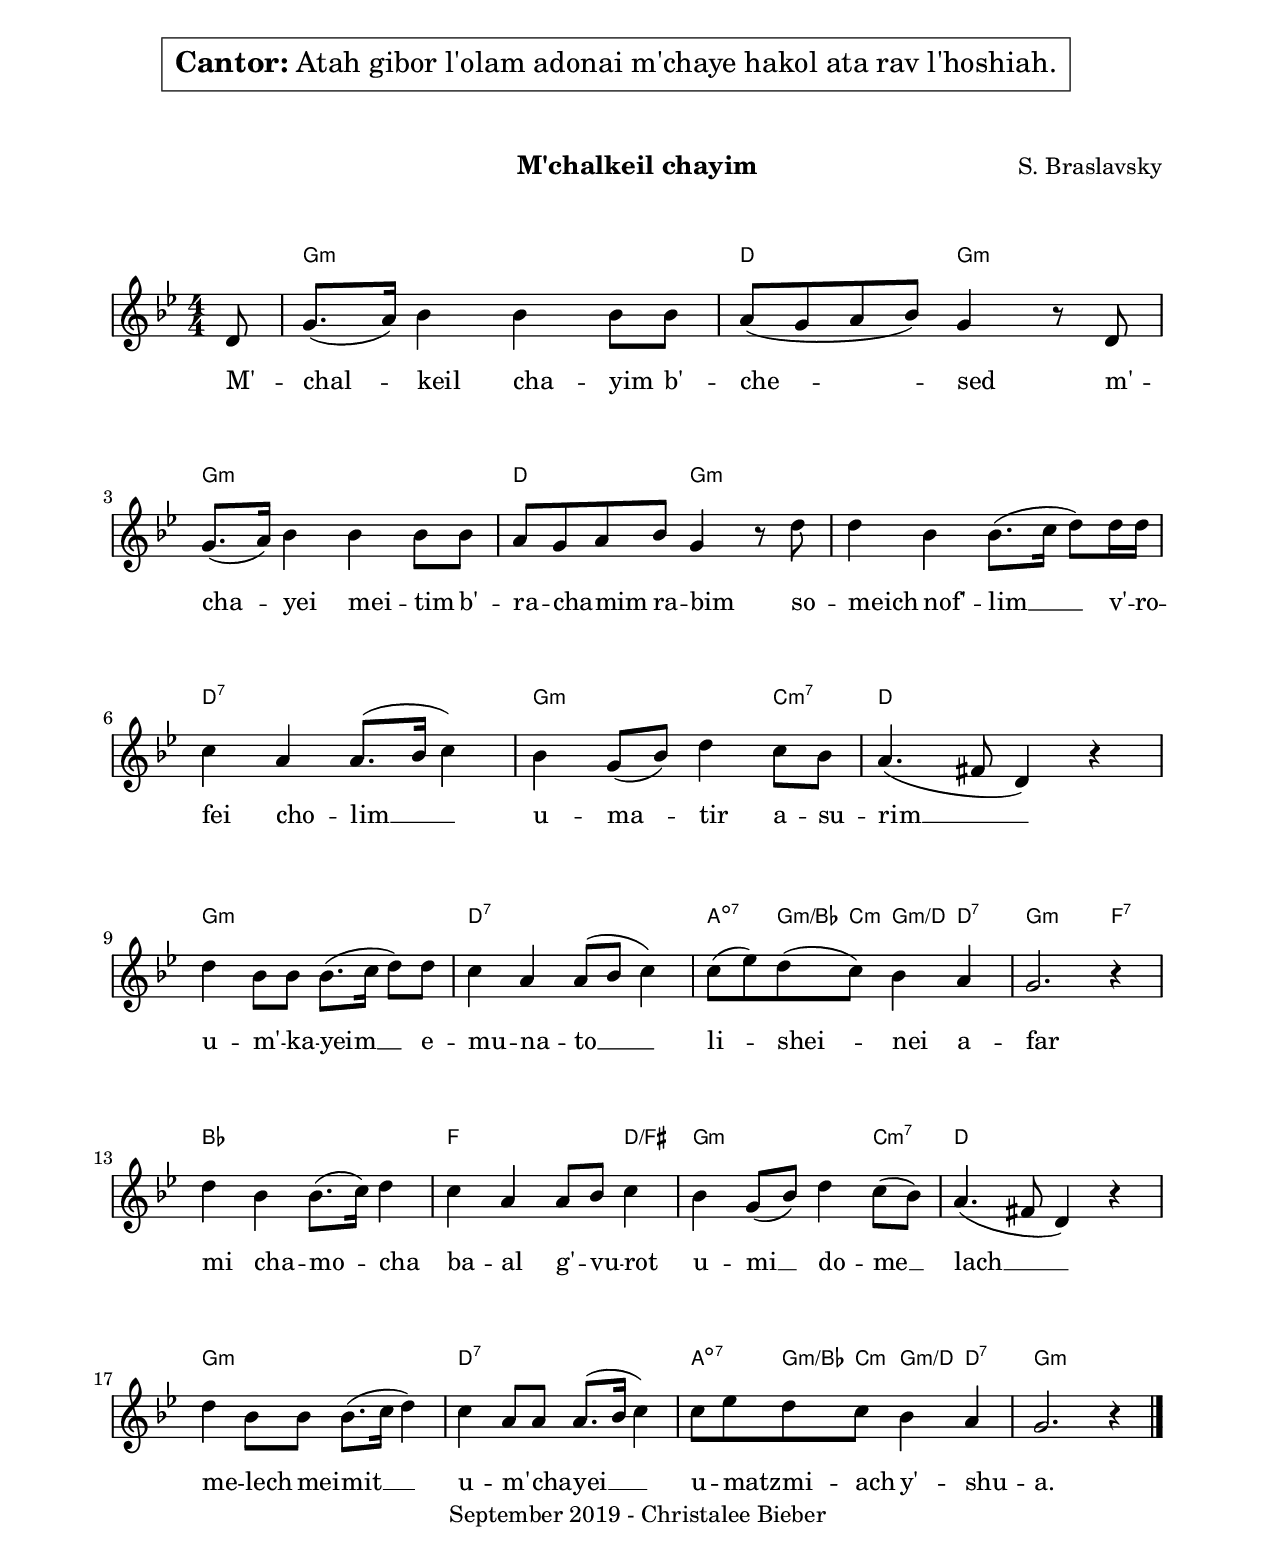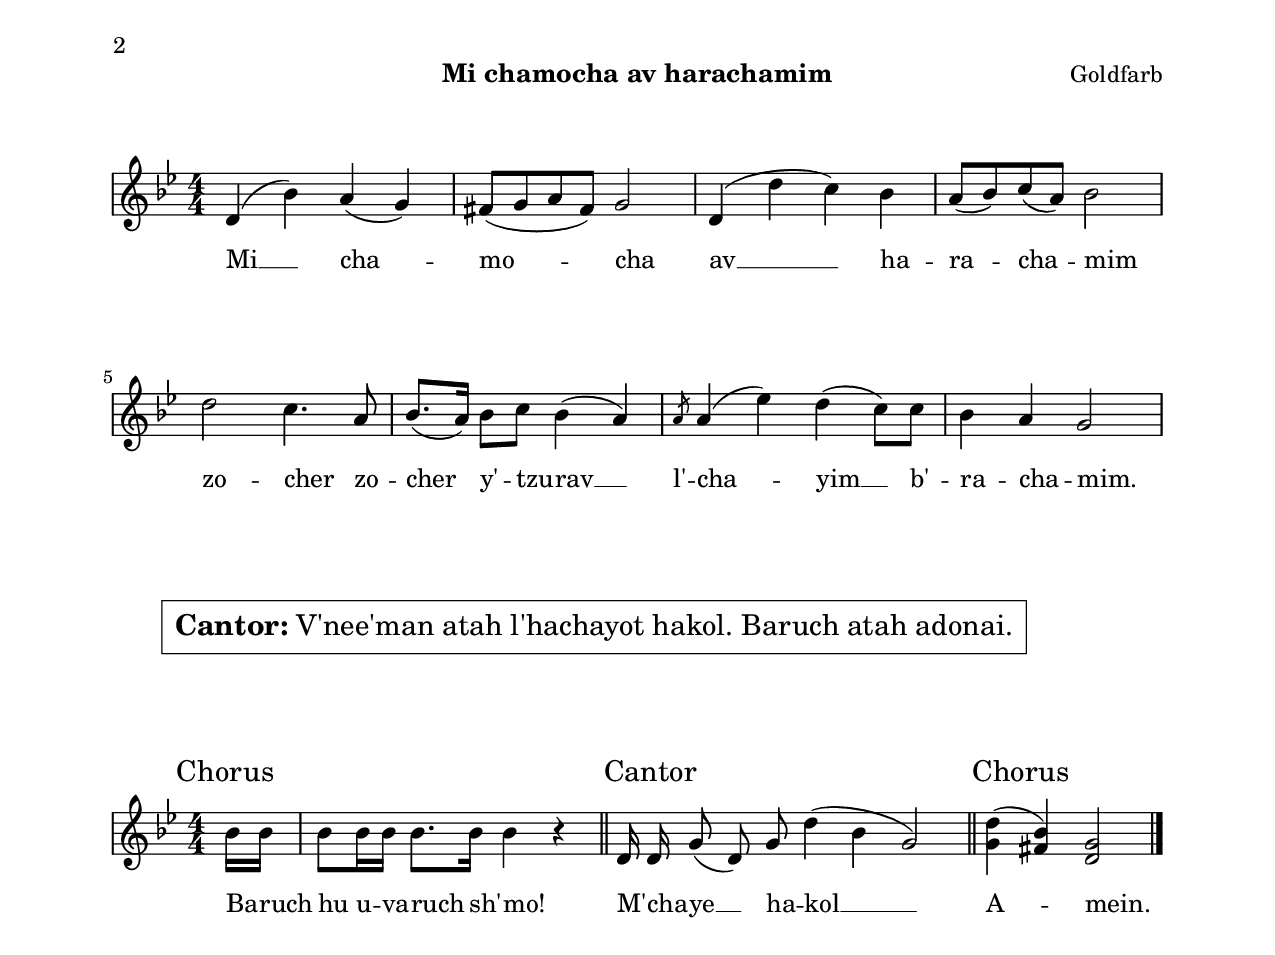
%{ TODO center markup blocks on page %}
\paper {
	system-system-spacing.minimum-distance = #8
	system-system-spacing.padding = #4
	markup-system-spacing.minimum-distance = #8
	markup-system-spacing.padding = #4
	markup-markup-spacing.minimum-distance = #8
	score-markup-spacing.padding = #4
	%{ score-system-spacing.padding = #2 %}
	#(set-paper-size "letter")
	left-margin = 0.75\in
	right-margin = 0.75\in
	top-margin = 0.5\in
	bottom-margin = 0.5\in
	indent = #0
}

\header {
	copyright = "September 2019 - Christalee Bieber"
}

\layout {
  \context {
    \Lyrics
    \override VerticalAxisGroup.nonstaff-relatedstaff-spacing.padding = #2
		\override LyricText.self-alignment-X = #LEFT
  }
  \context {
    \Score
		\numericTimeSignature
    \override RehearsalMark.padding = #3
		\override RehearsalMark.self-alignment-X = #LEFT
		\override SystemStartBar.collapse-height = #4
		\override MetronomeMark.outside-staff-priority = #10000
		\override MetronomeMark.extra-offset = #'(-8 . 2)
  }
  \context {
    \ChordNames
    chordChanges = ##t
    \override ChordName.font-size = #-1
		\override VerticalAxisGroup.nonstaff-relatedstaff-spacing.padding = #2
  }
  \context {
    \Voice
    \override BreathingSign.Y-offset = #3.5
    \dynamicUp
		\override TextScript.staff-padding = #1
  }
	\context {
		\Staff
		\override InstrumentName.padding = #2
	}
}

\midi { \tempo 4 = 90 }

#(define-markup-list-command (cantor layout props text) (markup-list?)
	(interpret-markup-list layout props
		#{\markuplist {
			\hspace #6
			\box {
				\pad-markup #1 {
					\fontsize #2 {
						\wordwrap {
							{ \bold Cantor: } { #text }
						}
					}
				}
			}
		}
		#}
	)
)

\paper {
	print-all-headers = ##t
}

\markup \cantor { Atah gibor l'olam adonai m'chaye hakol ata rav l'hoshiah. }

\score {
	<<
	\new ChordNames {
		\chordmode {
			\partial 8 s8 | g1:m | d2 g2:m | g1:m | d2 g2:m | g1:m | d1:7 | g2.:m c4:m7 | d1 | g1:m | d1:7 | a4:dim7 g8:m/bes c8:m g4:m/d d4:7 | g2.:m f4:7 |
			bes1 | f2. d4/fis | g2.:m c4:m7 | d1 | g1:m | d1:7 | a4:dim7 g8:m/bes c8:m g4:m/d d4:7 | g2.:m
		}
	}
	\new Staff \relative c' {
		\key bes \major
		\clef treble
		\time 4/4
		%{ \set Staff.vocalName = #"Choir" %}

		\partial 8 d8 | g8.( a16) bes4 bes bes8 bes | a( g a bes) g4 r8 d8 | \break
		g8.( a16) bes4 bes bes8 bes | a g a bes g4 r8 d'8 |
		d4 bes bes8.( c16 d8) d16 d16 | c4 a a8.( bes16 c4) | bes g8( bes) d4 c8 bes | a4.( fis8 d4) r4 | \break
		d'4 bes8 bes bes8.( c16 d8) d8 | c4 a a8( bes c4) | c8( ees) d( c) bes4 a | g2. r4 | \break
		d'4 bes bes8.( c16) d4 | c4 a a8 bes c4 | bes g8( bes) d4 c8( bes) | a4.( fis8 d4) r4 | \break
		d'4 bes8 bes bes8.( c16 d4) | c4 a8 a8 a8.( bes16 c4) | c8 ees d c bes4 a | g2. r4 | \bar "|."
	}
	\addlyrics {
		M' -- chal -- keil cha -- yim b' -- | che -- sed m' -- | cha -- yei mei -- tim b' -- |
		ra -- cha -- mim ra -- bim so -- | meich nof' -- lim __ v' -- ro -- | fei cho -- lim __ |
		u -- ma -- tir a -- su -- | rim __ | u -- m' -- ka -- yeim __ e -- | mu -- na -- to __ |
		li -- shei -- nei a -- | far | mi cha -- mo -- cha | ba -- al g' -- vu -- rot |
		u -- mi __ do -- me __ | lach __ | me -- lech mei -- mit __ | u -- m' -- cha -- yei __ |
		u -- matz -- mi -- ach y' -- shu -- a. |
	}
	>>
	\header {
		instrument = "M'chalkeil chayim"
		composer = "S. Braslavsky"
	}
}
%{ \pageBreak %}
\score {
	<<
	\new Staff \relative c' {
		\key bes \major
		\clef treble
		\time 4/4
		%{ \set Staff.vocalName = #"Choir" %}

		d4( bes') a( g) | fis8( g a fis) g2 | d4( d' c) bes | a8( bes) c( a) bes2 |
		d2 c4. a8 | bes8.( a16) bes8 c bes4( a) | \slashedGrace a8 a4( ees') d( c8) c8 | bes4 a g2 |
	}
	\addlyrics {
		\set Lyrics.includeGraceNotes = ##t
		Mi __ cha -- | mo -- cha | av __ ha -- | ra -- cha -- mim |
		zo -- cher zo -- | cher y' -- tzu -- rav __ | l' -- cha -- yim __ b' -- | ra -- cha -- mim. |
	}
	>>
	\header {
		instrument = "Mi chamocha av harachamim"
		composer = "Goldfarb"
	}
}

\markup \cantor { V'nee'man atah l'hachayot hakol. Baruch atah adonai. }

\score {
	\new Staff \relative c' {
		\key bes \major
		\clef treble
		\time 4/4

		\mark "Chorus"
		\partial 8 bes'16 bes | bes8 bes16 bes16 bes8. bes16 bes4 r4 \bar "||"

		\mark "Cantor"
		\cadenzaOn
		d,16 d g8( d) g d'4( bes g2) \bar "||"
		\cadenzaOff

		\mark "Chorus"
		<g d'>4( <fis bes>4) <d g>2 | \bar "|."
	}
	\addlyrics {
		Ba -- ruch | hu u -- va -- ruch sh' -- mo! |
		M' -- cha -- ye __ ha -- kol __ |
		A -- mein.
	}
}

\layout { }
